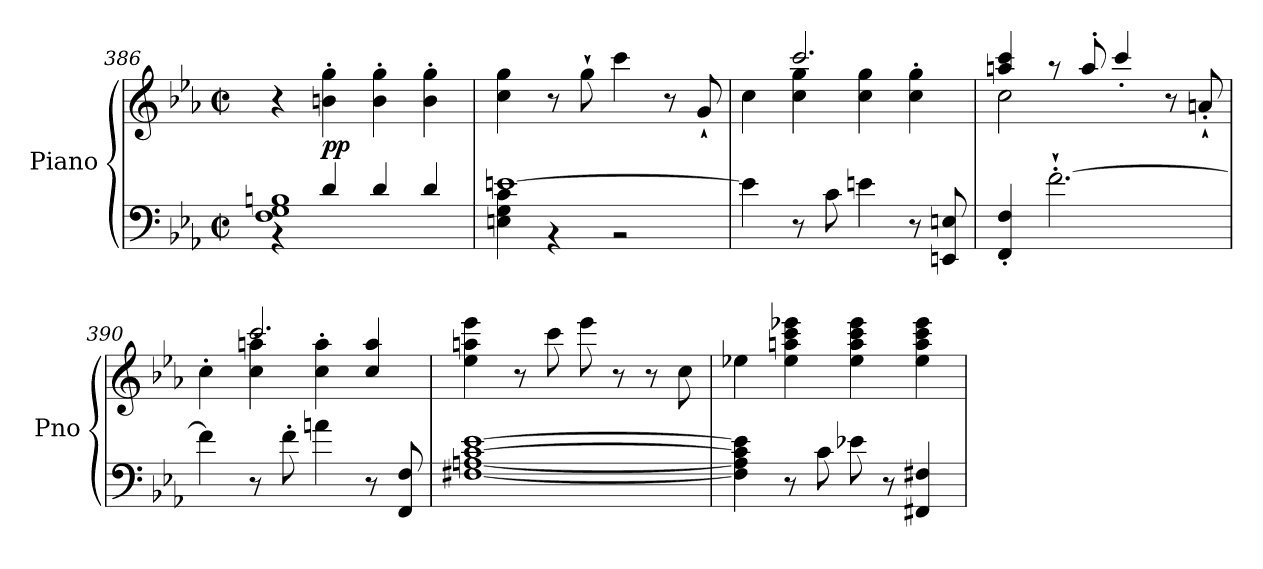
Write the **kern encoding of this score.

**kern	**kern	**dynam
*part1	*part1	*part1
*staff2	*staff1	*staff1/2
*I"Piano	*	*
*I'Pno	*	*
!!LO:PB:g=z
*clefF4	*clefG2	*
*k[b-e-a-]	*k[b-e-a-]	*
*M2/2	*M2/2	*
*met(c|)	*met(c|)	*
=386	=386	=386
*^	*	*
4rBB	1F 1G 1Bn	4r	.
!	!	!	!LO:DY:b
4d/	.	4bn\' 4gg\'	pp
4d/	.	4b\' 4gg\'	.
4d/	.	4b\' 4gg\'	.
=387	=387	=387	=387
[1en	4En\ 4G\ 4c\	4cc\ 4gg\	.
.	4r	8r	.
.	.	8gg''\	.
.	2r	4ccc\	.
.	.	8r	.
.	.	8g''/	.
*v	*v	*	*
=388	=388	=388
*	*^	*
4e\]	4cc\	4ryy	.
8r	4cc\ 4gg\	2.ccc/	.
8c\	.	.	.
4en\	4cc\ 4gg\	.	.
8r	4cc\' 4gg\'	.	.
8EEn/ 8En/	.	.	.
!!LO:LB:g=z	!!
=389	=389	=389	=389
4FF/' 4F/'	4aan/ 4ccc/	2cc\	.
[2.f'''\	8raa	.	.
.	8aa'/	.	.
.	4ccc'/	2ryy	.
.	8r	.	.
.	8an'''/	.	.
=390	=390	=390	=390
4f\]	4cc'\	4ryy	.
8r	4cc\' 4aan\'	2.ccc/	.
8f'\	.	.	.
4an\	4cc\' 4aa\'	.	.
8r	4cc/ 4aa/	.	.
8FF/ 8F/	.	.	.
*	*v	*v	*
=391	=391	=391
[1F#X [1An [1c [1e-	4ee-\ 4aan\ 4eee-\	.
.	8r	.
.	8ccc\	.
.	8eee-\	.
.	8r	.
.	8r	.
.	8cc\	.
!!LO:LB:g=z
=392	=392	=392
4F#\] 4A\] 4c\] 4e-\]	4ee-X\	.
8r	4ee-\ 4aan\ 4ccc\ 4eee-X\	.
8c\	.	.
8e-X\	4ee-\ 4aa\ 4ccc\ 4eee-\	.
8r	.	.
4FF#X/ 4F#X/	4ee-\ 4aa\ 4ccc\ 4eee-\	.
=	=	=
*-	*-	*-
